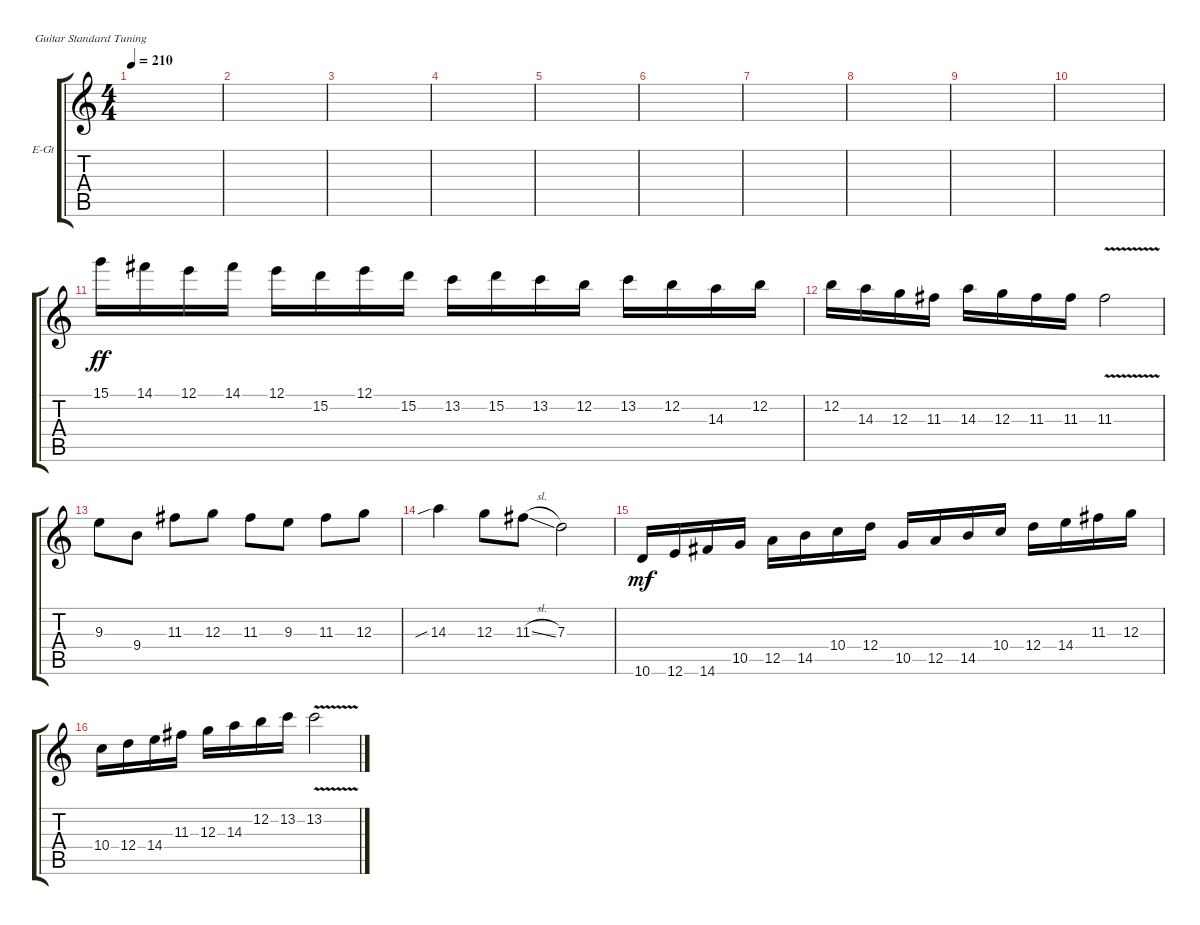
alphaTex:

\bracketExtendMode groupsimilarinstruments
\firstSystemTrackNameOrientation horizontal
\otherSystemsTrackNameOrientation horizontal
\track ("solo" "E-Gt") {instrument distortionguitar}
\staff {score tabs}
\tuning (E4 B3 G3 D3 A2 E2)
\ts (4 4)
\tempo 210
\clef g2
\ks c
|
|
|
|
|
|
|
|
|
|
15.1.16{dy ff} 14.1.16 12.1.16 14.1.16 12.1.16 15.2.16 12.1.16 15.2.16 13.2.16 15.2.16 13.2.16 12.2.16 13.2.16 12.2.16 14.3.16 12.2.16 |
12.2.16 14.3.16 12.3.16 11.3.16 14.3.16 12.3.16 11.3.16 11.3.16 11.3{v}.2 |
9.3.8 9.4.8 11.3.8 12.3.8 11.3.8 9.3.8 11.3.8 12.3.8 |
14.3{sib}.4 12.3.8 11.3{sl}.8 7.3.2 |
10.6.16{dy mf} 12.6.16 14.6.16 10.5.16 12.5.16 14.5.16 10.4.16 12.4.16 10.5.16 12.5.16 14.5.16 10.4.16 12.4.16 14.4.16 11.3.16 12.3.16 |
10.4.16 12.4.16 14.4.16 11.3.16 12.3.16 14.3.16 12.2.16 13.2.16 13.2{v}.2
